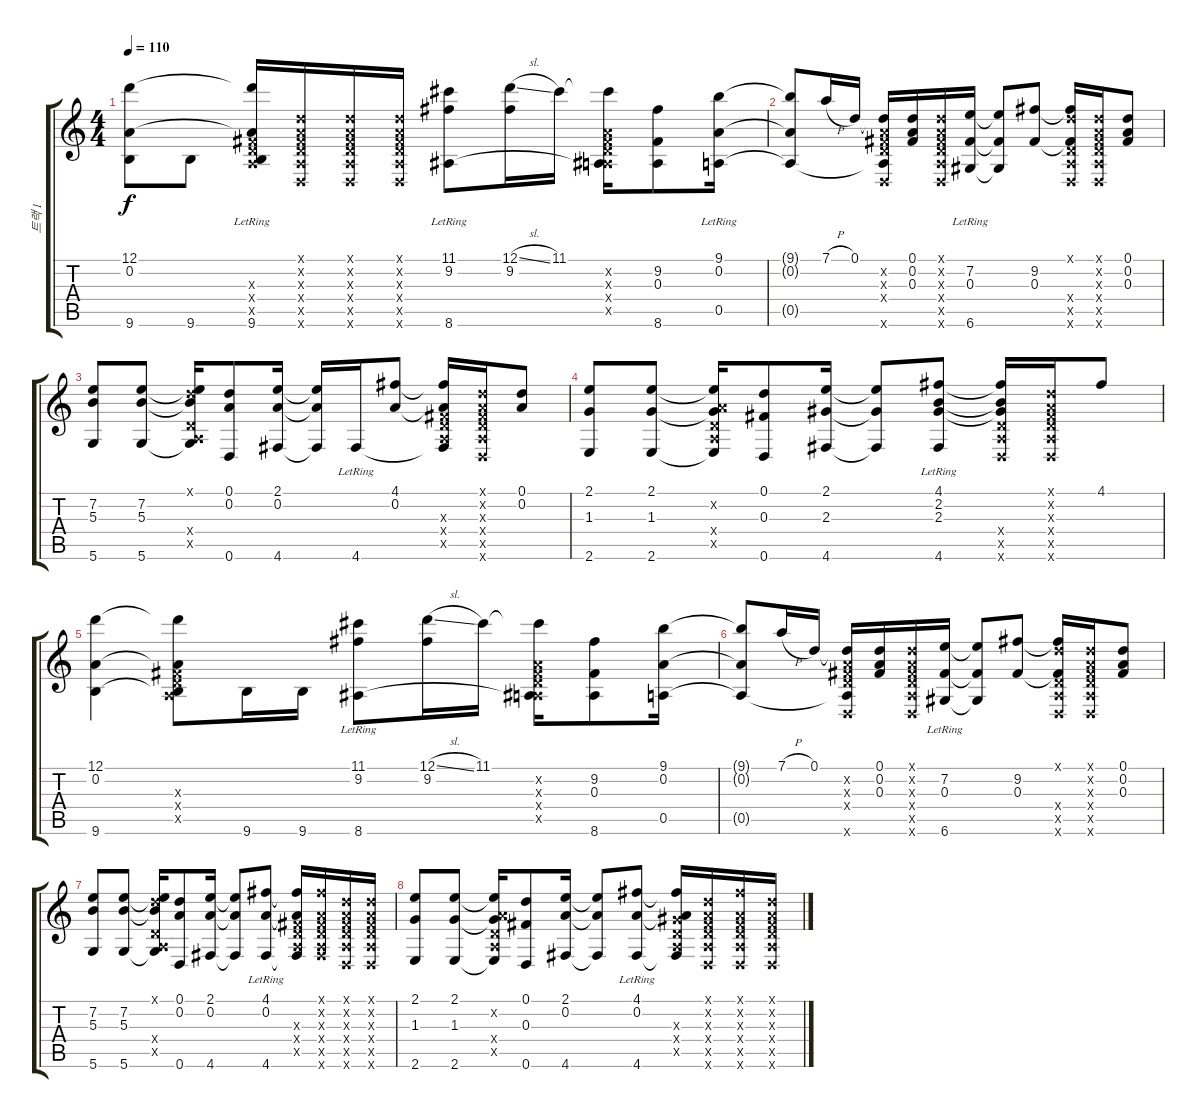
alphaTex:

\track ("트랙 1" "트랙 1") {instrument acousticguitarsteel}
\staff {score tabs}
\tuning (D4 A3 Gb3 D3 A2 D2) {hide}
\ts (4 4)
\tempo 110
\clef g2
\ks c
(12.1{t} 0.2{t} 9.6{t}).8{dy f} 9.6.8 (12.1{t} 0.2{t} 0.3{x} 0.4{x} 0.5{x} 9.6{lr}).16 (0.1{x} 0.2{x} 0.3{x} 0.4{x} 0.5{x} 0.6{x}).16 (0.1{x} 0.2{x} 0.3{x} 0.4{x} 0.5{x} 0.6{x}).16 (0.1{x} 0.2{x} 0.3{x} 0.4{x} 0.5{x} 0.6{x}).16 (11.1 9.2 8.6{lr}).8 (12.1{sl} 9.2).16 11.1.16 (11.1{t} 0.2{x} 0.3{x} 0.4{x} 0.5{x} 8.6{t}).16 (9.2 0.3 8.6).8 (9.1{lr} 0.2{lr} 0.5{lr}).16 |
(9.1{t} 0.2{t} 0.5{t}).8 7.1{h}.16 0.1.16 (0.1{t} 0.2{x} 0.3{x} 0.4{x} 0.5{t} 0.6{x}).16 (0.1 0.2 0.3).16 (0.1{x} 0.2{x} 0.3{x} 0.4{x} 0.5{x} 0.6{x}).16 (7.2 0.3 6.6{lr}).16 (7.2{t} 0.3{t} 6.6{t}).8 (9.2 0.3).8 (0.1{x} 9.2{t} 0.3{t} 0.4{x} 0.5{x} 0.6{x}).16 (0.1{x} 0.2{x} 0.3{x} 0.4{x} 0.5{x} 0.6{x}).16 (0.1 0.2 0.3).8 |
(7.2 5.3 5.6).8 (7.2 5.3 5.6).8 (0.1{x} 7.2{t} 5.3{t} 0.4{x} 0.5{x} 5.6{t}).16 (0.1 0.2 0.6).8 (2.1 0.2 4.6).16 (2.1{t} 0.2{t} 4.6{t}).16 4.6{lr}.16 (4.1 0.2).8 (4.1{t} 0.2{t} 0.3{x} 0.4{x} 0.5{x} 4.6{t}).16 (0.1{x} 0.2{x} 0.3{x} 0.4{x} 0.5{x} 0.6{x}).16 (0.1 0.2).8 |
(2.1 1.3 2.6).8 (2.1 1.3 2.6).8 (2.1{t} 0.2{x} 1.3{t} 0.4{x} 0.5{x} 2.6{t}).16 (0.1 0.3 0.6).8 (2.1 2.3 4.6).16 (2.1{t} 2.3{t} 4.6{t}).8 (4.1 2.2 2.3 4.6{lr}).8 (4.1{t} 2.2{t} 2.3{t} 0.4{x} 0.5{x} 0.6{x}).16 (0.1{x} 0.2{x} 0.3{x} 0.4{x} 0.5{x} 0.6{x}).16 4.1.8 |
(12.1 0.2 9.6).4 (12.1{t} 0.2{t} 0.3{x} 0.4{x} 0.5{x} 9.6{t}).8 9.6.16 9.6.16 (11.1 9.2 8.6{lr}).8 (12.1{sl} 9.2).16 11.1.16 (11.1{t} 0.2{x} 0.3{x} 0.4{x} 0.5{x} 8.6{t}).16 (9.2 0.3 8.6).8 (9.1 0.2 0.5).16 |
(9.1{t} 0.2{t} 0.5{t}).8 7.1{h}.16 0.1.16 (0.1{t} 0.2{x} 0.3{x} 0.4{x} 0.5{t} 0.6{x}).16 (0.1 0.2 0.3).16 (0.1{x} 0.2{x} 0.3{x} 0.4{x} 0.5{x} 0.6{x}).16 (7.2 0.3 6.6{lr}).16 (7.2{t} 0.3{t} 6.6{t}).8 (9.2 0.3).8 (0.1{x} 9.2{t} 0.3{t} 0.4{x} 0.5{x} 0.6{x}).16 (0.1{x} 0.2{x} 0.3{x} 0.4{x} 0.5{x} 0.6{x}).16 (0.1 0.2 0.3).8 |
(7.2 5.3 5.6).8 (7.2 5.3 5.6).8 (0.1{x} 7.2{t} 5.3{t} 0.4{x} 0.5{x} 5.6{t}).16 (0.1 0.2 0.6).8 (2.1 0.2 4.6).16 (2.1{t} 0.2{t} 4.6{t}).8 (4.1 0.2 4.6{lr}).8 (4.1{t} 0.2{t} 0.3{x} 0.4{x} 0.5{x} 4.6{t}).16 (4.1{x} 0.2{x} 0.3{x} 0.4{x} 0.5{x} 4.6{x}).16 (0.1{x} 0.2{x} 0.3{x} 0.4{x} 0.5{x} 0.6{x}).16 (0.1{x} 0.2{x} 0.3{x} 0.4{x} 0.5{x} 0.6{x}).16 |
(2.1 1.3 2.6).8 (2.1 1.3 2.6).8 (2.1{t} 0.2{x} 1.3{t} 0.4{x} 0.5{x} 2.6{t}).16 (0.1 0.3 0.6).8 (2.1 0.2 4.6).16 (2.1{t} 0.2{t} 4.6{t}).8 (4.1 0.2 4.6{lr}).8 (4.1{t} 0.2{t} 2.3{x} 0.4{x} 0.5{x} 4.6{t}).16 (0.1{x} 0.2{x} 0.3{x} 0.4{x} 0.5{x} 0.6{x}).16 (4.1{x} 0.2{x} 0.3{x} 0.4{x} 0.5{x} 0.6{x}).16 (0.1{x} 0.2{x} 0.3{x} 0.4{x} 0.5{x} 0.6{x}).16
